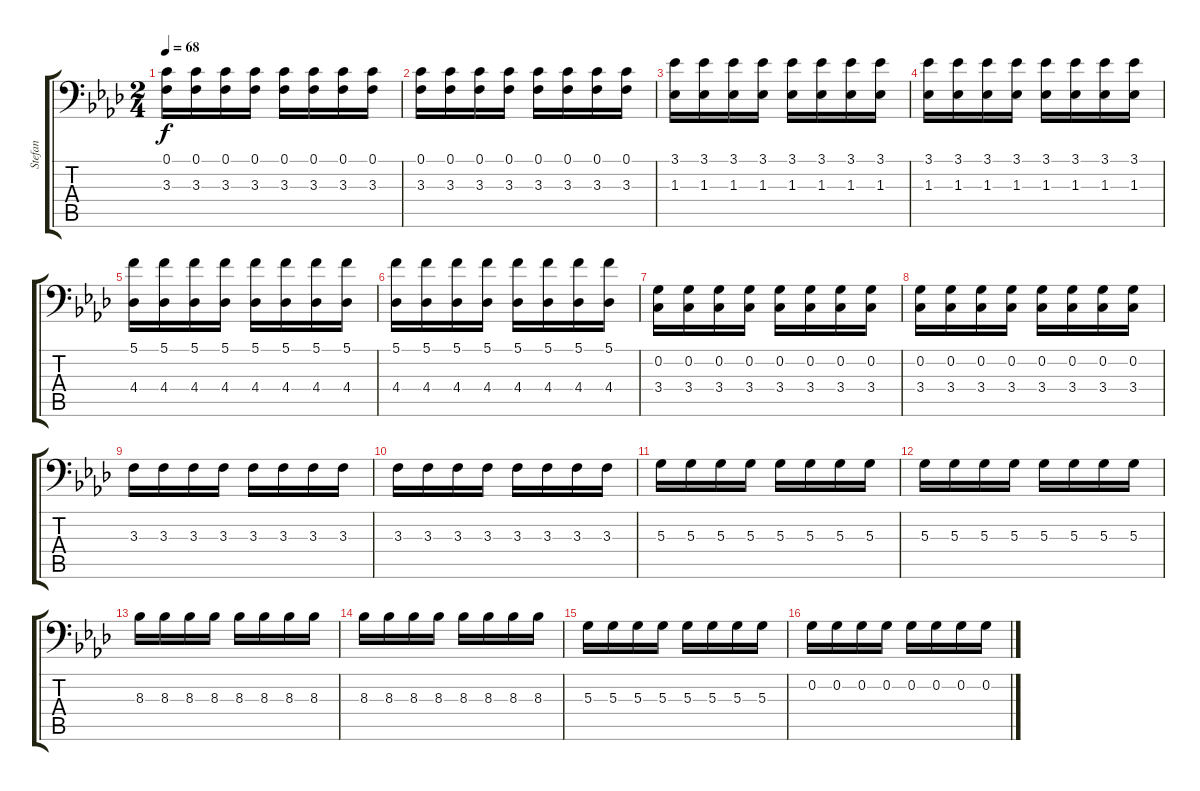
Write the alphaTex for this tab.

\track ("Stefan" "Stefan") {instrument electricbassfinger}
\staff {score tabs}
\tuning (C3 G2 D2 A1 E1 B0) {hide}
\ts (2 4)
\tempo 68
\clef f4
\ks fminor
(0.1 3.3).16{dy f} (0.1 3.3).16 (0.1 3.3).16 (0.1 3.3).16 (0.1 3.3).16 (0.1 3.3).16 (0.1 3.3).16 (0.1 3.3).16 |
(0.1 3.3).16 (0.1 3.3).16 (0.1 3.3).16 (0.1 3.3).16 (0.1 3.3).16 (0.1 3.3).16 (0.1 3.3).16 (0.1 3.3).16 |
(3.1 1.3).16 (3.1 1.3).16 (3.1 1.3).16 (3.1 1.3).16 (3.1 1.3).16 (3.1 1.3).16 (3.1 1.3).16 (3.1 1.3).16 |
(3.1 1.3).16 (3.1 1.3).16 (3.1 1.3).16 (3.1 1.3).16 (3.1 1.3).16 (3.1 1.3).16 (3.1 1.3).16 (3.1 1.3).16 |
(5.1 4.4).16 (5.1 4.4).16 (5.1 4.4).16 (5.1 4.4).16 (5.1 4.4).16 (5.1 4.4).16 (5.1 4.4).16 (5.1 4.4).16 |
(5.1 4.4).16 (5.1 4.4).16 (5.1 4.4).16 (5.1 4.4).16 (5.1 4.4).16 (5.1 4.4).16 (5.1 4.4).16 (5.1 4.4).16 |
(0.2 3.4).16 (0.2 3.4).16 (0.2 3.4).16 (0.2 3.4).16 (0.2 3.4).16 (0.2 3.4).16 (0.2 3.4).16 (0.2 3.4).16 |
(0.2 3.4).16 (0.2 3.4).16 (0.2 3.4).16 (0.2 3.4).16 (0.2 3.4).16 (0.2 3.4).16 (0.2 3.4).16 (0.2 3.4).16 |
3.3.16 3.3.16 3.3.16 3.3.16 3.3.16 3.3.16 3.3.16 3.3.16 |
3.3.16 3.3.16 3.3.16 3.3.16 3.3.16 3.3.16 3.3.16 3.3.16 |
5.3.16 5.3.16 5.3.16 5.3.16 5.3.16 5.3.16 5.3.16 5.3.16 |
5.3.16 5.3.16 5.3.16 5.3.16 5.3.16 5.3.16 5.3.16 5.3.16 |
8.3.16 8.3.16 8.3.16 8.3.16 8.3.16 8.3.16 8.3.16 8.3.16 |
8.3.16 8.3.16 8.3.16 8.3.16 8.3.16 8.3.16 8.3.16 8.3.16 |
5.3.16 5.3.16 5.3.16 5.3.16 5.3.16 5.3.16 5.3.16 5.3.16 |
0.2.16 0.2.16 0.2.16 0.2.16 0.2.16 0.2.16 0.2.16 0.2.16
